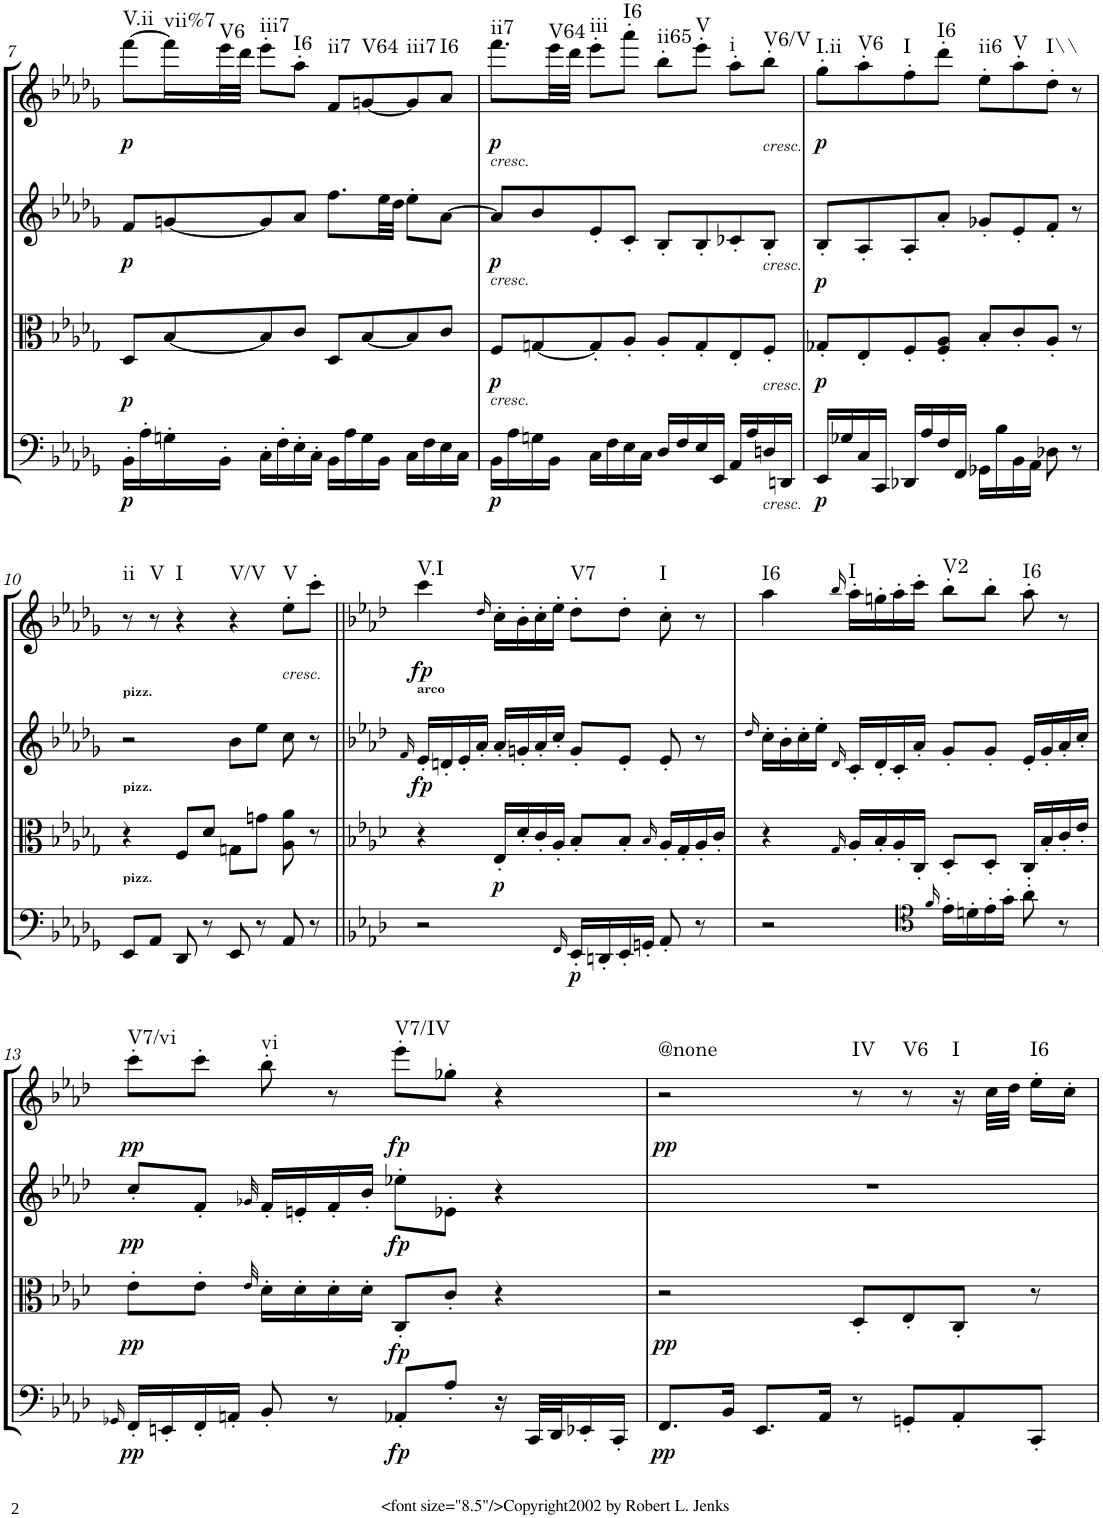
**kern	**dynam	**kern	**dynam	**kern	**dynam	**kern	**dynam	**harte
*part4	*part4	*part3	*part3	*part2	*part2	*part1	*part1	*part1
*staff4	*staff4	*staff3	*staff3	*staff2	*staff2	*staff1	*staff1	*
*I"Cello	*	*I"Viola	*	*I"2nd Violin	*	*I"1st Violin	*	*
*	*	*I'Vla	*	*I'Vln	*	*I'Vln	*	*
!!LO:PB:g=z
*clefF4	*	*clefC3	*	*clefG2	*	*clefG2	*	*
*k[b-e-a-d-g-]	*	*k[b-e-a-d-g-]	*	*k[b-e-a-d-g-]	*	*k[b-e-a-d-g-]	*	*
*D-:	*	*D-:	*	*D-:	*	*D-:	*	*
*M4/4	*	*M4/4	*	*M4/4	*	*M4/4	*	*
*met(c)	*	*met(c)	*	*met(c)	*	*met(c)	*	*
=7	=7	=7	=7	=7	=7	=7	=7	=7
!	!LO:DY:b	!	!	!	!	!	!	!
!	!LO:DY:n=1:a	!	!	!	!LO:DY:b	!	!LO:DY:b	!LO:H:kt=V.ii
16BB-'\LL	p p	8D-/L	.	8f/L	p	[8fff\L	p	N
16A-'\	.	.	.	.	.	.	.	.
!	!	!	!	!	!	!	!	!LO:H:kt=vii%7
16Gn'\	.	[8B-/	.	[8gn/	.	16fff\L]	.	N
!	!	!	!	!	!	!	!	!LO:H:kt=V6
16BB-'\JJ	.	.	.	.	.	32eee-\L	.	N
.	.	.	.	.	.	32ddd-\JJJ	.	.
!	!	!	!	!	!	!	!	!LO:H:kt=iii7
16C'\LL	.	8B-/]	.	8g/]	.	8eee-'\L	.	N
16F'\	.	.	.	.	.	.	.	.
!	!	!	!	!	!	!	!	!LO:H:kt=I6
16E-'\	.	8c/J	.	8a-/J	.	8aa-'\J	.	N
16C'\JJ	.	.	.	.	.	.	.	.
!	!	!	!	!	!	!	!	!LO:H:kt=ii7
16BB-\LL	.	8D-/L	.	8.ff\L	.	8f/L	.	N
16A-\	.	.	.	.	.	.	.	.
!	!	!	!	!	!	!	!	!LO:H:kt=V64
16G\	.	[8B-/	.	.	.	[8gn/	.	N
16BB-\JJ	.	.	.	32ee-\LL	.	.	.	.
.	.	.	.	32dd-\JJJ	.	.	.	.
!	!	!	!	!	!	!	!	!LO:H:kt=iii7
16C\LL	.	8B-/]	.	8ee-'\L	.	8g/]	.	N
16F\	.	.	.	.	.	.	.	.
!	!	!	!	!	!	!	!	!LO:H:kt=I6
16E-\	.	8c/J	.	[8a-\J	.	8a-/J	.	N
16C\JJ	.	.	.	.	.	.	.	.
=8	=8	=8	=8	=8	=8	=8	=8	=8
!	!	!	!	!LO:TX:a:i:t=cresc.	!	!	!	!
!	!	!LO:TX:a:i:t=cresc.	!	!	!	!	!	!
!LO:TX:a:i:t=cresc.	!	!	!	!	!	!	!	!
!	!LO:DY:b	!	!LO:DY:b	!	!LO:DY:b	!	!LO:DY:b	!LO:H:kt=ii7
16BB-\LL	p	8F/L	p	8a-/L]	p	8.fff\L	p	N
16A-\	.	.	.	.	.	.	.	.
16Gn\	.	[8Gn/	.	8b-/	.	.	.	.
!	!	!	!	!	!	!	!	!LO:H:kt=V64
16BB-\JJ	.	.	.	.	.	32eee-\LL	.	N
.	.	.	.	.	.	32ddd-\JJJ	.	.
!	!	!	!	!	!	!	!	!LO:H:kt=iii
16C\LL	.	8G'/]	.	8e-'/	.	8eee-'\L	.	N
16F\	.	.	.	.	.	.	.	.
!	!	!	!	!	!	!	!	!LO:H:kt=I6
16E-\	.	8A-'/J	.	8c'/J	.	8aaa-'\J	.	N
16C\JJ	.	.	.	.	.	.	.	.
!	!	!	!	!	!	!	!	!LO:H:kt=ii65
16D-/LL	.	8A-'/L	.	8B-'/L	.	8bb-'\L	.	N
16F/	.	.	.	.	.	.	.	.
!	!	!	!	!	!	!	!	!LO:H:kt=V
16E-/	.	8G'/	.	8B-'/	.	8eee-'\J	.	N
16EE-/JJ	.	.	.	.	.	.	.	.
!	!	!	!	!	!	!	!	!LO:H:kt=i
16AA-/LL	.	8E-'/	.	8c-X'/	.	8aa-'\L	.	N
16A-/	.	.	.	.	.	.	.	.
!	!	!	!	!	!	!LO:TX:b:i:t=cresc.	!	!
!	!	!	!	!LO:TX:b:i:t=cresc.	!	!	!	!
!	!	!LO:TX:b:i:t=cresc.	!	!	!	!	!	!
!LO:TX:b:i:t=cresc.	!	!	!	!	!	!	!	!LO:H:kt=V6/V
16Dn/	.	8F'/J	.	8B-'/J	.	8bb-'\J	.	N
16DDn/JJ	.	.	.	.	.	.	.	.
=9	=9	=9	=9	=9	=9	=9	=9	=9
!	!LO:DY:b	!	!LO:DY:b	!	!	!	!	!
!	!	!	!LO:DY:n=1:a	!	!	!	!LO:DY:b	!LO:H:kt=I.ii
16EE-/LL	p	8G-X'/L	p p	8B-'/L	.	8gg-'\L	p	N
16G-X/	.	.	.	.	.	.	.	.
!	!	!	!	!	!	!	!	!LO:H:kt=V6
16C/	.	8E-'/	.	8A-'/	.	8aa-'\	.	N
16CC/JJ	.	.	.	.	.	.	.	.
!	!	!	!	!	!	!	!	!LO:H:kt=I
16DD-X/LL	.	8F'/	.	8A-'/	.	8ff'\	.	N
16A-/	.	.	.	.	.	.	.	.
!	!	!	!	!	!	!	!	!LO:H:kt=I6
16F/	.	8F/' 8A-/'J	.	8a-'/J	.	8ddd-'\J	.	N
16FF/JJ	.	.	.	.	.	.	.	.
!	!	!	!	!	!	!	!	!LO:H:kt=ii6
16GG-X\LL	.	8B-'/L	.	8g-X'/L	.	8ee-'\L	.	N
16B-\	.	.	.	.	.	.	.	.
!	!	!	!	!	!	!	!	!LO:H:kt=V
16BB-\	.	8c'/	.	8e-'/	.	8aa-'\	.	N
16AA-\JJ	.	.	.	.	.	.	.	.
!	!	!	!	!	!	!	!	!LO:H:kt=I\\
8D-X\	.	8A-'/J	.	8f'/J	.	8dd-'\J	.	N
8r	.	8r	.	8r	.	8r	.	.
!!LO:LB:g=z
=10	=10	=10	=10	=10	=10	=10	=10	=10
!	!	!	!	!LO:TX:a:B:t=pizz.	!	!	!	!
!	!	!LO:TX:a:B:t=pizz.	!	!	!	!	!	!
!LO:TX:a:B:t=pizz.	!	!	!	!	!	!	!	!LO:H:kt=ii
8EE-/L	.	4r	.	2r	.	8r	.	N
!	!	!	!	!	!	!	!	!LO:H:kt=V
8AA-/J	.	.	.	.	.	8r	.	N
!	!	!	!	!	!	!	!	!LO:H:kt=I
8DD-/	.	8F/L	.	.	.	4r	.	N
8r	.	8d-/J	.	.	.	.	.	.
!	!	!	!	!	!	!	!	!LO:H:kt=V/V
8EE-/	.	8Gn\L	.	8b-\L	.	4r	.	N
8r	.	8gn\J	.	8ee-\J	.	.	.	.
!	!	!	!	!	!	!LO:TX:b:i:t=cresc.	!	!LO:H:kt=V
8AA-/	.	8A-\ 8a-\	.	8cc\	.	8ee-'\L	.	N
8r	.	8r	.	8r	.	8ccc'\J	.	.
=11||	=11||	=11||	=11||	=11||	=11||	=11||	=11||	=11||
*k[b-e-a-d-]	*	*k[b-e-a-d-]	*	*k[b-e-a-d-]	*	*k[b-e-a-d-]	*	*
*A-:	*	*A-:	*	*A-:	*	*A-:	*	*
.	.	.	.	16qf/	.	.	.	.
!	!	!	!	!LO:TX:a:B:t=arco	!	!	!	!
!	!	!	!LO:DY:a	!	!	!	!LO:DY:b	!LO:H:kt=V.I
2r	.	4r	fp	16e-'/LL	.	4ccc\	fp	N
.	.	.	.	16dn'/	.	.	.	.
.	.	.	.	16e-'/	.	.	.	.
.	.	.	.	16a-'/JJ	.	.	.	.
.	.	.	.	.	.	16qdd-/	.	.
!	!	!	!LO:DY:b	!	!	!	!	!
.	.	16E-'/LL	p	16a-'/LL	.	16cc'\LL	.	.
.	.	16d-'/	.	16gn'/	.	16b-'\	.	.
.	.	16c'/	.	16a-'/	.	16cc'\	.	.
.	.	16A-'/JJ	.	16cc'/JJ	.	16ee-'\JJ	.	.
16qFF/	.	.	.	.	.	.	.	.
!	!LO:DY:b	!	!	!	!	!	!	!LO:H:kt=V7
16EE-'/LL	p	8B-'/L	.	8g'/L	.	8dd-'\L	.	N
16DDn'/	.	.	.	.	.	.	.	.
16EE-'/	.	8B-'/J	.	8e-'/J	.	8dd-'\J	.	.
16GGn'/JJ	.	.	.	.	.	.	.	.
.	.	16qB-/	.	.	.	.	.	.
!	!	!	!	!	!	!	!	!LO:H:kt=I
8AA-'/	.	16A-'/LL	.	8e-'/	.	8cc'\	.	N
.	.	16G'/	.	.	.	.	.	.
8r	.	16A-'/	.	8r	.	8r	.	.
.	.	16c'/JJ	.	.	.	.	.	.
=12	=12	=12	=12	=12	=12	=12	=12	=12
.	.	.	.	16qdd-/	.	.	.	.
!	!	!	!	!	!	!	!	!LO:H:kt=I6
2r	.	4r	.	16cc'\LL	.	4aa-\	.	N
.	.	.	.	16b-'\	.	.	.	.
.	.	.	.	16cc'\	.	.	.	.
.	.	.	.	16ee-'\JJ	.	.	.	.
.	.	16qG/	.	16qd-/	.	16qbb-/	.	.
!	!	!	!	!	!	!	!	!LO:H:kt=I
.	.	16A-'/LL	.	16c'/LL	.	16aa-'\LL	.	N
.	.	16B-'/	.	16d-'/	.	16ggn'\	.	.
.	.	16A-'/	.	16c'/	.	16aa-'\	.	.
.	.	16C'/JJ	.	16a-'/JJ	.	16ccc'\JJ	.	.
*clefC4	*	*	*	*	*	*	*	*
16qf/	.	.	.	.	.	.	.	.
!	!	!	!	!	!	!	!	!LO:H:kt=V2
16e-'\LL	.	8D-'/L	.	8g'/L	.	8bb-'\L	.	N
16dn'\	.	.	.	.	.	.	.	.
16e-'\	.	8D-'/J	.	8g'/J	.	8bb-'\J	.	.
16g'\JJ	.	.	.	.	.	.	.	.
!	!	!	!	!	!	!	!	!LO:H:kt=I6
8a-'\	.	16C'/LL	.	16e-'/LL	.	8aa-'\	.	N
.	.	16B-'/	.	16g'/	.	.	.	.
8r	.	16c'/	.	16a-'/	.	8r	.	.
.	.	16e-'/JJ	.	16cc'/JJ	.	.	.	.
!!LO:LB:g=z
=13	=13	=13	=13	=13	=13	=13	=13	=13
16qGG-X/	.	.	.	.	.	.	.	.
!	!LO:DY:b	!	!LO:DY:b	!	!LO:DY:b	!	!LO:DY:b	!LO:H:kt=V7/vi
16FF'/LL	pp	8e-'\L	pp	8cc'/L	pp	8ccc'\L	pp	N
16EEn'/	.	.	.	.	.	.	.	.
16FF'/	.	8e-'\J	.	8f'/J	.	8ccc'\J	.	.
16AAn'/JJ	.	.	.	.	.	.	.	.
.	.	32qe-/	.	32qg-X/	.	.	.	.
!	!	!	!	!	!	!	!	!LO:H:kt=vi
8BB-'/	.	16d-'\LL	.	16f'/LL	.	8bb-'\	.	N
.	.	16d-'\	.	16en'/	.	.	.	.
8r	.	16d-'\	.	16f'/	.	8r	.	.
.	.	16d-'\JJ	.	16b-'/JJ	.	.	.	.
!	!LO:DY:b	!	!	!	!	!	!	!
!	!LO:DY:n=1:a	!	!LO:DY:a	!	!	!	!LO:DY:b	!LO:H:kt=V7/IV
8AA-X'/L	fp fp	8C'/L	fp	8ee-X'\L	.	8eee-'\L	fp	N
8A-'/J	.	8c'/J	.	8e-X'\J	.	8gg-X'\J	.	.
16r	.	4r	.	4r	.	4r	.	.
32CC/LLL	.	.	.	.	.	.	.	.
32DD-/J	.	.	.	.	.	.	.	.
16EE-X'/	.	.	.	.	.	.	.	.
16CC'/JJ	.	.	.	.	.	.	.	.
=14	=14	=14	=14	=14	=14	=14	=14	=14
!	!LO:DY:b	!	!LO:DY:b	!	!	!	!LO:DY:b	!LO:H:kt=@none
8.FF/L	pp	2r	pp	1r	.	2r	pp	N
16BB-/Jk	.	.	.	.	.	.	.	.
8.EE-/L	.	.	.	.	.	.	.	.
16AA-/Jk	.	.	.	.	.	.	.	.
!	!	!	!	!	!	!	!	!LO:H:kt=IV
8r	.	8D-'/L	.	.	.	8r	.	N
!	!	!	!	!	!	!	!	!LO:H:kt=V6
8GGn'/L	.	8E-'/	.	.	.	8r	.	N
!	!	!	!	!	!	!	!	!LO:H:kt=I
8AA-'/	.	8C'/J	.	.	.	16r	.	N
.	.	.	.	.	.	32cc\LLL	.	.
.	.	.	.	.	.	32dd-\JJJ	.	.
!	!	!	!	!	!	!	!	!LO:H:kt=I6
8CC'/J	.	8r	.	.	.	16ee-'\LL	.	N
.	.	.	.	.	.	16cc'\JJ	.	.
=	=	=	=	=	=	=	=	=
*-	*-	*-	*-	*-	*-	*-	*-	*-
